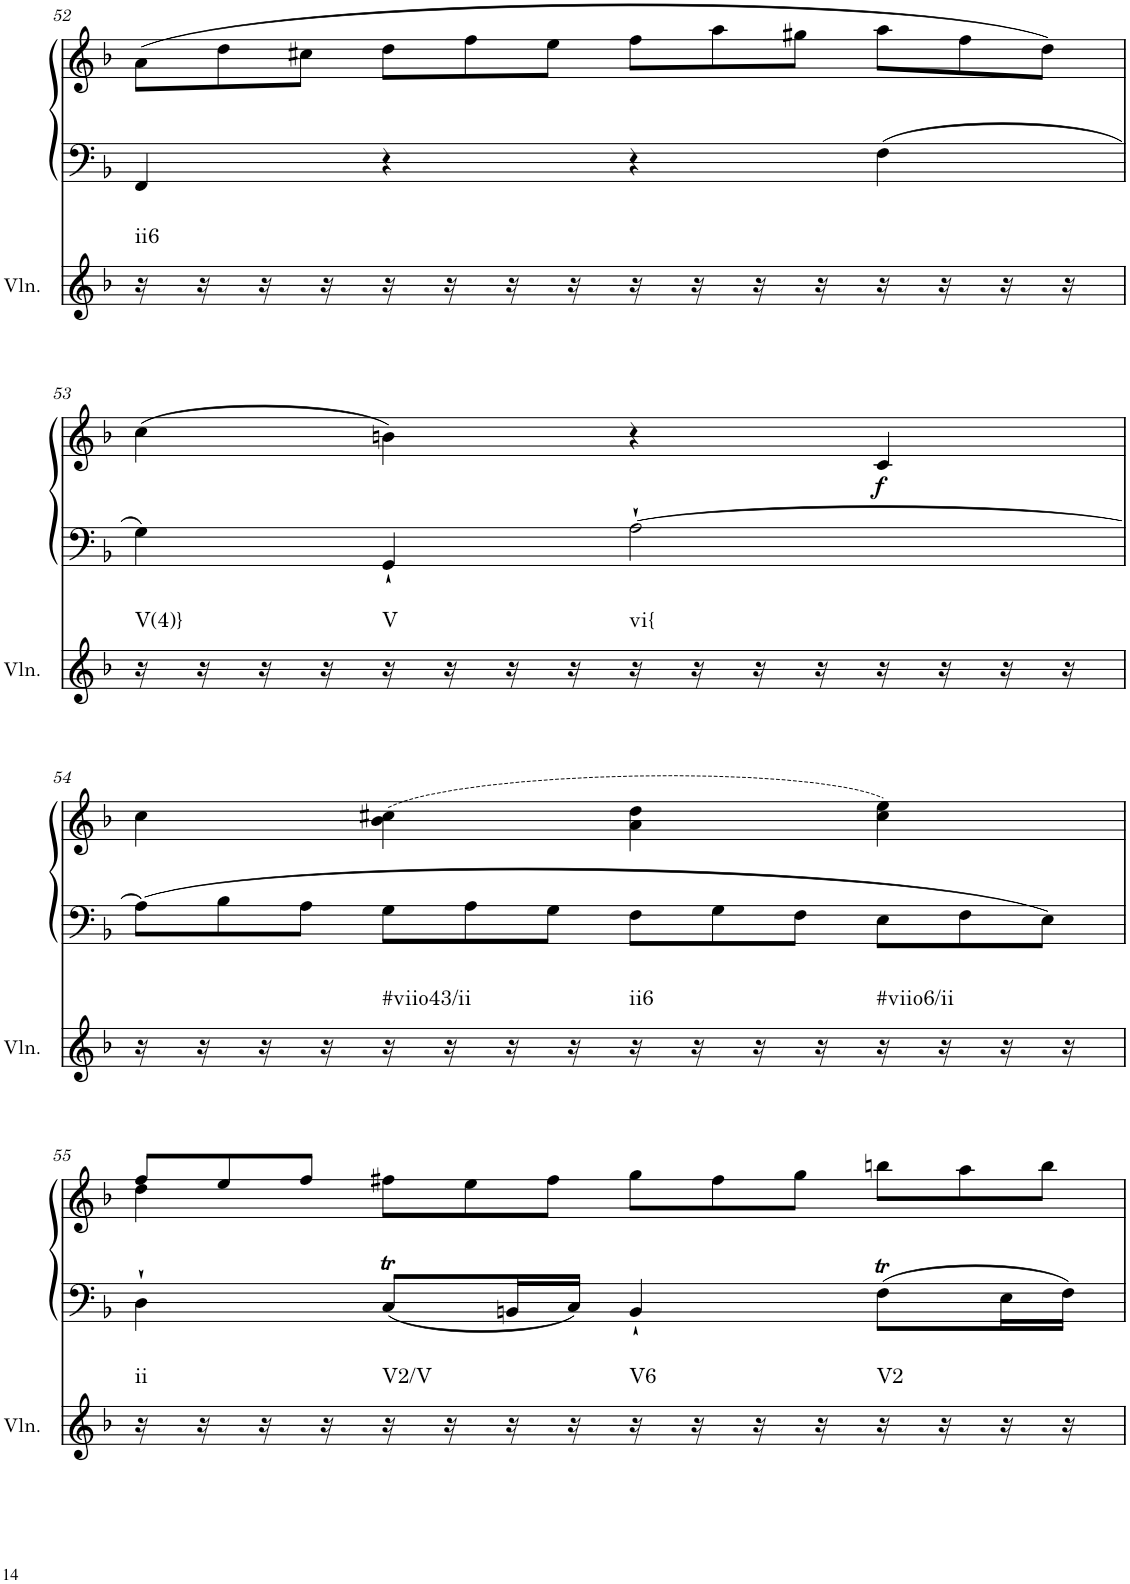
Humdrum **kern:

**kern	**harte	**kern	**kern	**dynam
*part2	*part2	*part1	*part1	*part1
*staff3	*	*staff2	*staff1	*staff1/2
*I"Violin	*	*I"unbenannt2	*	*
*I'Vln.	*	*	*	*
!!LO:PB:g=z
*clefG2	*	*clefF4	*clefG2	*
*k[b-]	*	*k[b-]	*k[b-]	*
*M2/2	*	*M2/2	*M2/2	*
*	*	*	*Xtuplet	*
=52	=52	=52	=52	=52
!	!LO:H:kt=ii6	!	!	!
16r	N	4FF/	(12a\L	.
16r	.	.	.	.
.	.	.	12dd\	.
16r	.	.	.	.
.	.	.	12cc#X\J	.
16r	.	.	.	.
16r	.	4r	12dd\L	.
16r	.	.	.	.
.	.	.	12ff\	.
16r	.	.	.	.
.	.	.	12ee\J	.
16r	.	.	.	.
16r	.	4r	12ff\L	.
16r	.	.	.	.
.	.	.	12aa\	.
16r	.	.	.	.
.	.	.	12gg#X\J	.
16r	.	.	.	.
16r	.	4F\	12aa\L	.
16r	.	.	.	.
.	.	.	12ff\	.
16r	.	.	.	.
.	.	.	12dd\J)	.
16r	.	.	.	.
!!LO:LB:g=z
=53	=53	=53	=53	=53
!	!LO:H:kt=V(4)}	!	!	!
16r	N	4G\	(4cc\	.
16r	.	.	.	.
16r	.	.	.	.
16r	.	.	.	.
!	!LO:H:kt=V	!	!	!
16r	N	4GG`/	4bn\)	.
16r	.	.	.	.
16r	.	.	.	.
16r	.	.	.	.
!	!LO:H:kt=vi{	!	!	!
16r	N	[2A`\	4r	.
16r	.	.	.	.
16r	.	.	.	.
16r	.	.	.	.
!	!	!	!	!LO:DY:b
16r	.	.	4c/	f
16r	.	.	.	.
16r	.	.	.	.
16r	.	.	.	.
!!LO:LB:g=z
=54	=54	=54	=54	=54
*	*	*Xtuplet	*	*
16r	.	12A\L]	4cc\	.
16r	.	.	.	.
.	.	12B-\	.	.
16r	.	.	.	.
.	.	12A\J	.	.
16r	.	.	.	.
!	!LO:H:kt=#viio43/ii	!	!	!
16r	N	12G\L	(4b-\ 4cc#X\	.
16r	.	.	.	.
.	.	12A\	.	.
16r	.	.	.	.
.	.	12G\J	.	.
16r	.	.	.	.
!	!LO:H:kt=ii6	!	!	!
16r	N	12F\L	4a\ 4dd\	.
16r	.	.	.	.
.	.	12G\	.	.
16r	.	.	.	.
.	.	12F\J	.	.
16r	.	.	.	.
!	!LO:H:kt=#viio6/ii	!	!	!
16r	N	12E\L	4cc#\ 4ee\)	.
16r	.	.	.	.
.	.	12F\	.	.
16r	.	.	.	.
.	.	12E\J	.	.
16r	.	.	.	.
!!LO:LB:g=z
=55	=55	=55	=55	=55
*	*	*	*^	*
!	!LO:H:kt=ii	!	!	!	!
16r	N	4D`\	12ff/L	4dd\	.
16r	.	.	.	.	.
.	.	.	12ee/	.	.
16r	.	.	.	.	.
.	.	.	12ff/J	.	.
16r	.	.	.	.	.
!	!LO:H:kt=V2/V	!	!	!	!
16r	N	8CT/L	12ff#X\L	2.ryy	.
16r	.	.	.	.	.
.	.	.	12ee\	.	.
16r	.	16BBn/L	.	.	.
.	.	.	12ff#\J	.	.
16r	.	16C/JJ	.	.	.
!	!LO:H:kt=V6	!	!	!	!
16r	N	4BB`/	12gg\L	.	.
16r	.	.	.	.	.
.	.	.	12ff#\	.	.
16r	.	.	.	.	.
.	.	.	12gg\J	.	.
16r	.	.	.	.	.
!	!LO:H:kt=V2	!	!	!	!
16r	N	8FT\L	12bbn\L	.	.
16r	.	.	.	.	.
.	.	.	12aa\	.	.
16r	.	16E\L	.	.	.
.	.	.	12bb\J	.	.
16r	.	16F\JJ	.	.	.
*	*	*	*v	*v	*
=	=	=	=	=
*-	*-	*-	*-	*-
